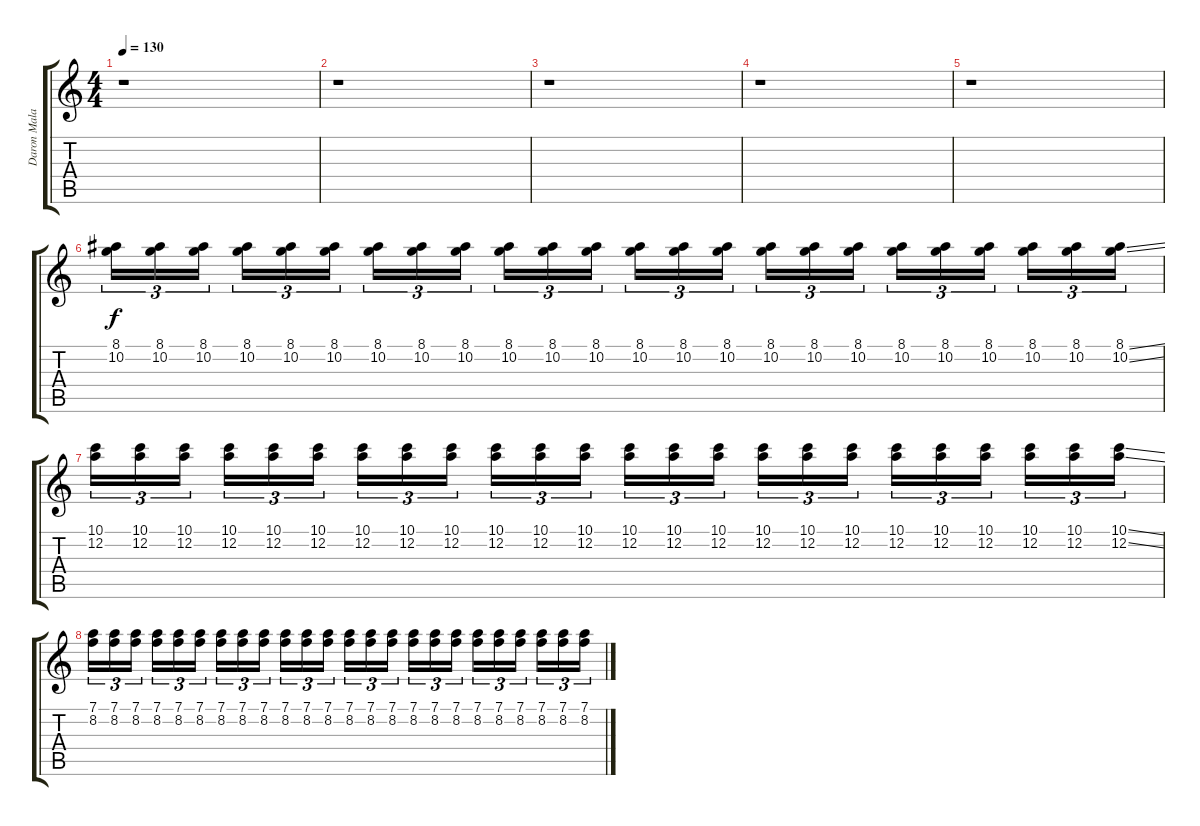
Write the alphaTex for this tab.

\track ("Daron Malakian" "Daron Mala") {instrument electricguitarclean}
\staff {score tabs}
\tuning (D4 A3 F3 C3 G2 C2) {hide}
\ts (4 4)
\tempo 130
\clef g2
\ks c
r.1{dy f} |
r.1 |
r.1 |
r.1 |
r.1 |
(8.1 10.2).16{tu (3 2)} (8.1 10.2).16{tu (3 2)} (8.1 10.2).16{tu (3 2)} (8.1 10.2).16{tu (3 2)} (8.1 10.2).16{tu (3 2)} (8.1 10.2).16{tu (3 2)} (8.1 10.2).16{tu (3 2)} (8.1 10.2).16{tu (3 2)} (8.1 10.2).16{tu (3 2)} (8.1 10.2).16{tu (3 2)} (8.1 10.2).16{tu (3 2)} (8.1 10.2).16{tu (3 2)} (8.1 10.2).16{tu (3 2)} (8.1 10.2).16{tu (3 2)} (8.1 10.2).16{tu (3 2)} (8.1 10.2).16{tu (3 2)} (8.1 10.2).16{tu (3 2)} (8.1 10.2).16{tu (3 2)} (8.1 10.2).16{tu (3 2)} (8.1 10.2).16{tu (3 2)} (8.1 10.2).16{tu (3 2)} (8.1 10.2).16{tu (3 2)} (8.1 10.2).16{tu (3 2)} (8.1{ss} 10.2{ss}).16{tu (3 2)} |
(10.1 12.2).16{tu (3 2)} (10.1 12.2).16{tu (3 2)} (10.1 12.2).16{tu (3 2)} (10.1 12.2).16{tu (3 2)} (10.1 12.2).16{tu (3 2)} (10.1 12.2).16{tu (3 2)} (10.1 12.2).16{tu (3 2)} (10.1 12.2).16{tu (3 2)} (10.1 12.2).16{tu (3 2)} (10.1 12.2).16{tu (3 2)} (10.1 12.2).16{tu (3 2)} (10.1 12.2).16{tu (3 2)} (10.1 12.2).16{tu (3 2)} (10.1 12.2).16{tu (3 2)} (10.1 12.2).16{tu (3 2)} (10.1 12.2).16{tu (3 2)} (10.1 12.2).16{tu (3 2)} (10.1 12.2).16{tu (3 2)} (10.1 12.2).16{tu (3 2)} (10.1 12.2).16{tu (3 2)} (10.1 12.2).16{tu (3 2)} (10.1 12.2).16{tu (3 2)} (10.1 12.2).16{tu (3 2)} (10.1{ss} 12.2{ss}).16{tu (3 2)} |
(7.1 8.2).16{tu (3 2)} (7.1 8.2).16{tu (3 2)} (7.1 8.2).16{tu (3 2)} (7.1 8.2).16{tu (3 2)} (7.1 8.2).16{tu (3 2)} (7.1 8.2).16{tu (3 2)} (7.1 8.2).16{tu (3 2)} (7.1 8.2).16{tu (3 2)} (7.1 8.2).16{tu (3 2)} (7.1 8.2).16{tu (3 2)} (7.1 8.2).16{tu (3 2)} (7.1 8.2).16{tu (3 2)} (7.1 8.2).16{tu (3 2)} (7.1 8.2).16{tu (3 2)} (7.1 8.2).16{tu (3 2)} (7.1 8.2).16{tu (3 2)} (7.1 8.2).16{tu (3 2)} (7.1 8.2).16{tu (3 2)} (7.1 8.2).16{tu (3 2)} (7.1 8.2).16{tu (3 2)} (7.1 8.2).16{tu (3 2)} (7.1 8.2).16{tu (3 2)} (7.1 8.2).16{tu (3 2)} (7.1{ss} 8.2{ss}).16{tu (3 2)}
